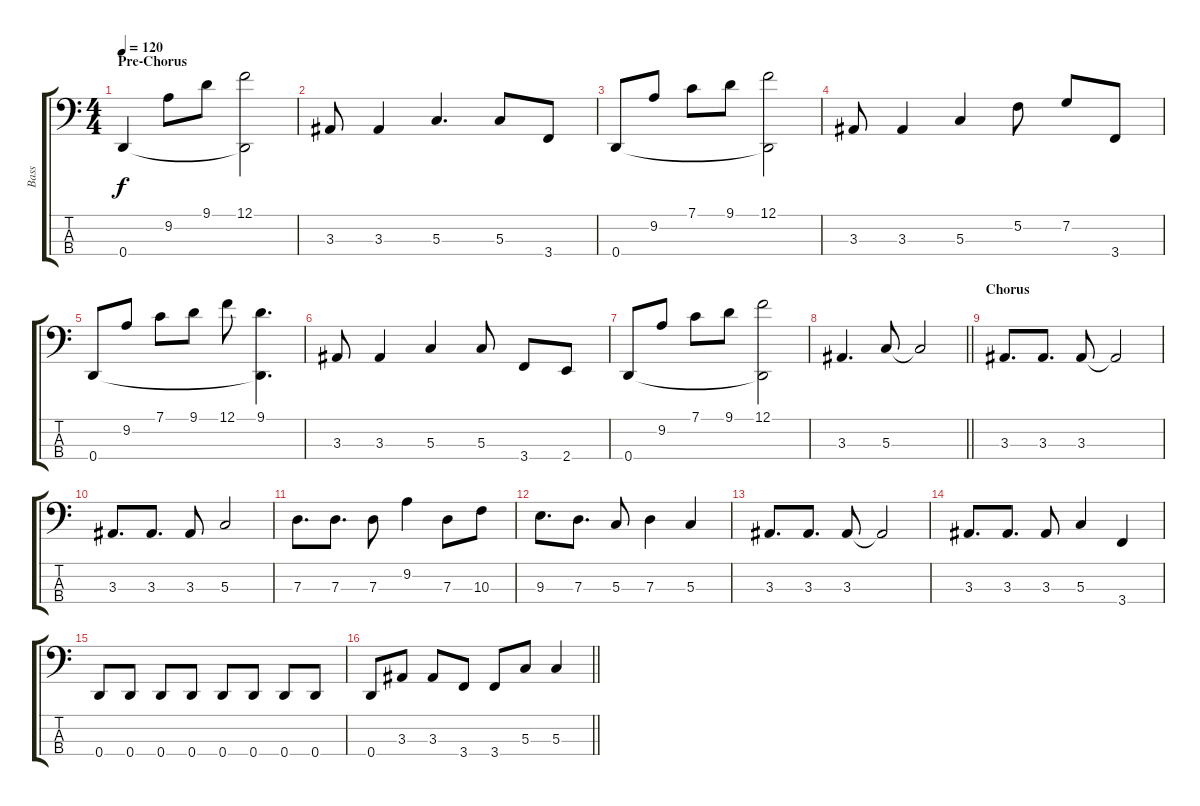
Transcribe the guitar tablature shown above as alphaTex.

\track ("Bass" "Bass") {instrument electricbasspick}
\staff {score tabs}
\tuning (F2 C2 G1 D1) {hide}
\ts (4 4)
\section ("" "Pre-Chorus")
\tempo 120
\clef f4
\ks c
0.4.4{dy f} 9.2.8 9.1.8 (12.1 0.4{t}).2 |
3.3.8 3.3.4 5.3.4{d} 5.3.8 3.4.8 |
0.4.8 9.2.8 7.1.8 9.1.8 (12.1 0.4{t}).2 |
3.3.8 3.3.4 5.3.4 5.2.8 7.2.8 3.4.8 |
0.4.8 9.2.8 7.1.8 9.1.8 12.1.8 (9.1 0.4{t}).4{d} |
3.3.8 3.3.4 5.3.4 5.3.8 3.4.8 2.4.8 |
0.4.8 9.2.8 7.1.8 9.1.8 (12.1 0.4{t}).2 |
\barLineRight lightlight
3.3.4{d} 5.3.8 5.3{t}.2 |
\section ("" "Chorus")
3.3.8{d} 3.3.8{d} 3.3.8 3.3{t}.2 |
3.3.8{d} 3.3.8{d} 3.3.8 5.3.2 |
7.3.8{d} 7.3.8{d} 7.3.8 9.2.4 7.3.8 10.3.8 |
9.3.8{d} 7.3.8{d} 5.3.8 7.3.4 5.3.4 |
3.3.8{d} 3.3.8{d} 3.3.8 3.3{t}.2 |
3.3.8{d} 3.3.8{d} 3.3.8 5.3.4 3.4.4 |
0.4.8 0.4.8 0.4.8 0.4.8 0.4.8 0.4.8 0.4.8 0.4.8 |
\barLineRight lightlight
0.4.8 3.3.8 3.3.8 3.4.8 3.4.8 5.3.8 5.3.4
